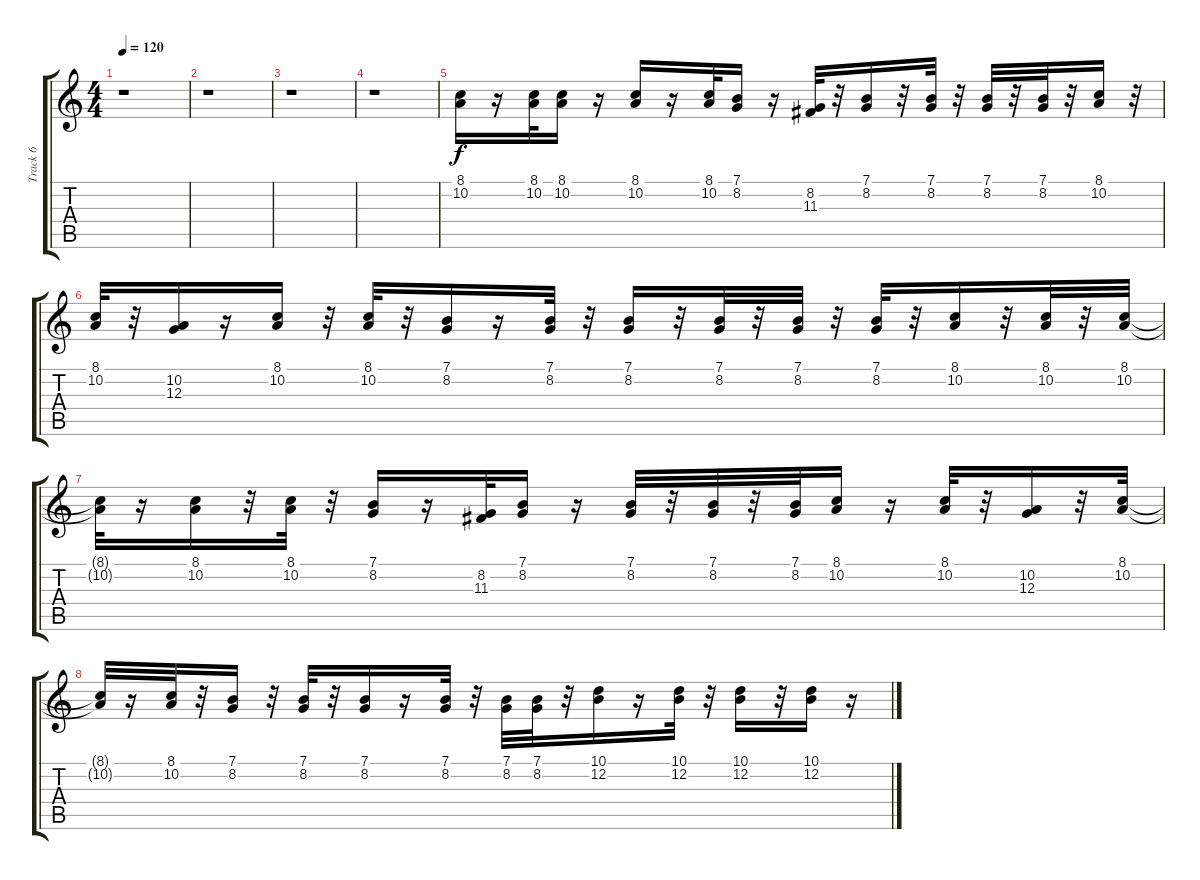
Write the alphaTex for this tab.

\track ("Track 6" "Track 6") {instrument harpsichord}
\staff {score tabs}
\tuning (E4 B3 G3 D3 A2 E2) {hide}
\ts (4 4)
\tempo 120
\clef g2
\ks c
r.1{dy f} |
r.1 |
r.1 |
r.1 |
(8.1 10.2).16 r.16 (8.1 10.2).32 (8.1 10.2).16 r.16 (8.1 10.2).16 r.16 (8.1 10.2).32 (7.1 8.2).16 r.16 (8.2 11.3).32 r.32 (7.1 8.2).16 r.32 (7.1 8.2).32 r.32 (7.1 8.2).32 r.32 (7.1 8.2).32 r.32 (8.1 10.2).16 r.32 |
(8.1 10.2).32 r.32 (10.2 12.3).16 r.16 (8.1 10.2).16 r.32 (8.1 10.2).32 r.32 (7.1 8.2).16 r.16 (7.1 8.2).32 r.32 (7.1 8.2).16 r.32 (7.1 8.2).32 r.32 (7.1 8.2).32 r.32 (7.1 8.2).32 r.32 (8.1 10.2).16 r.32 (8.1 10.2).32 r.32 (8.1 10.2).32 |
(8.1{t} 10.2{t}).32 r.16 (8.1 10.2).16 r.32 (8.1 10.2).32 r.32 (7.1 8.2).16 r.16 (8.2 11.3).32 (7.1 8.2).16 r.16 (7.1 8.2).32 r.32 (7.1 8.2).32 r.32 (7.1 8.2).32 (8.1 10.2).16 r.16 (8.1 10.2).32 r.32 (10.2 12.3).16 r.32 (8.1 10.2).32 |
(8.1{t} 10.2{t}).32 r.16 (8.1 10.2).32 r.32 (7.1 8.2).16 r.32 (7.1 8.2).32 r.32 (7.1 8.2).16 r.16 (7.1 8.2).32 r.32 (7.1 8.2).32 (7.1 8.2).32 r.32 (10.1 12.2).16 r.16 (10.1 12.2).32 r.32 (10.1 12.2).16 r.32 (10.1 12.2).16 r.16
